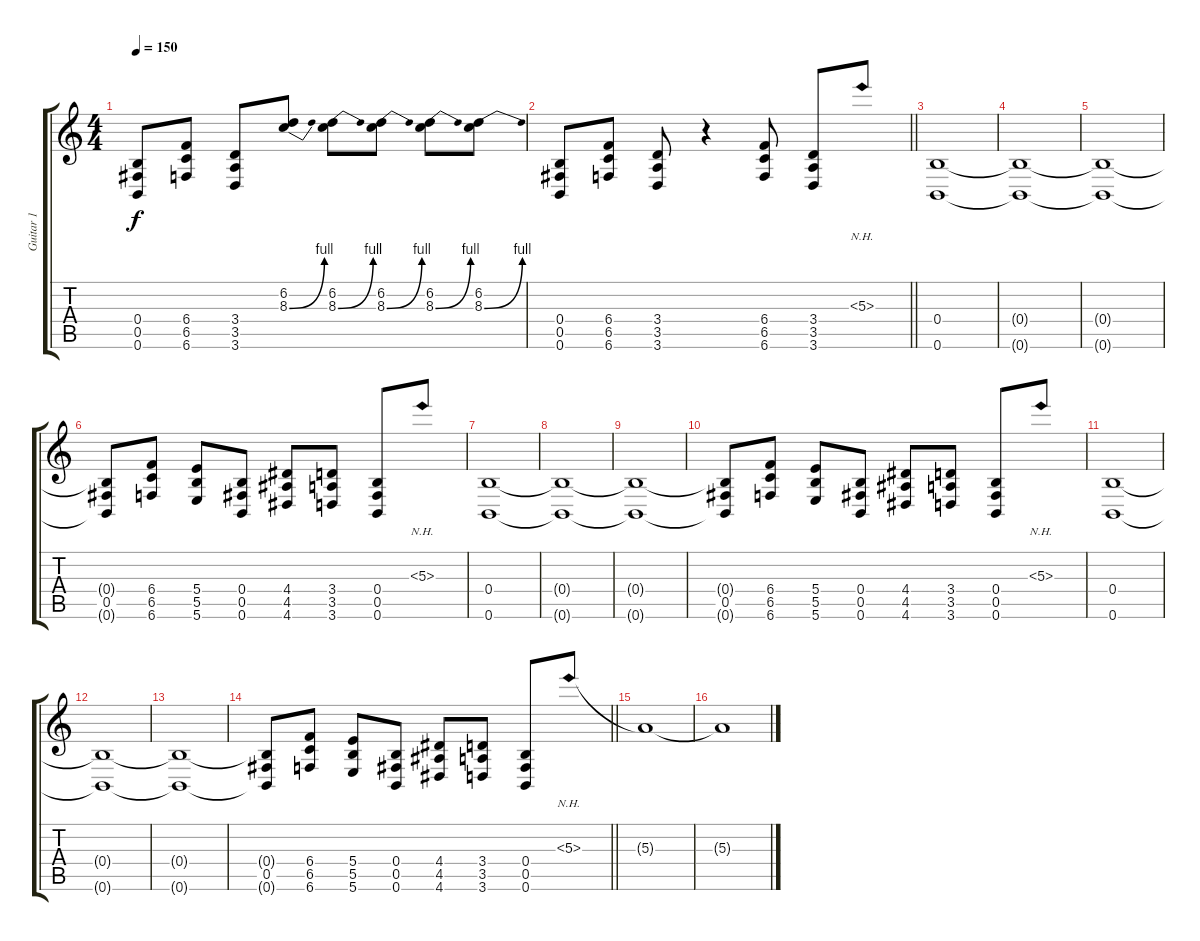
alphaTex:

\track ("Guitar 1" "Guitar 1") {instrument distortionguitar}
\staff {score tabs}
\tuning (Db4 Ab3 E3 B2 Gb2 B1) {hide}
\ts (4 4)
\tempo 150
\clef g2
\ks c
(0.4 0.5 0.6).8{dy f} (6.4 6.5 6.6).8 (3.4 3.5 3.6).8 (6.2 8.3{be (bend 0 0 60 4)}).8 (6.2 8.3{be (bend 0 0 60 4)}).8 (6.2 8.3{be (bend 0 0 60 4)}).8 (6.2 8.3{be (bend 0 0 60 4)}).8 (6.2 8.3{be (bend 0 0 60 4)}).8 |
\barLineRight lightlight
(0.4 0.5 0.6).8 (6.4 6.5 6.6).8 (3.4 3.5 3.6).8 r.4 (6.4 6.5 6.6).8 (3.4 3.5 3.6).8 5.3{nh}.8 |
\section ("" "")
(0.4 0.6).1 |
(0.4{t} 0.6{t}).1 |
(0.4{t} 0.6{t}).1 |
(0.4{t} 0.5 0.6{t}).8 (6.4 6.5 6.6).8 (5.4 5.5 5.6).8 (0.4 0.5 0.6).8 (4.4 4.5 4.6).8 (3.4 3.5 3.6).8 (0.4 0.5 0.6).8 5.3{nh}.8 |
(0.4 0.6).1 |
(0.4{t} 0.6{t}).1 |
(0.4{t} 0.6{t}).1 |
(0.4{t} 0.5 0.6{t}).8 (6.4 6.5 6.6).8 (5.4 5.5 5.6).8 (0.4 0.5 0.6).8 (4.4 4.5 4.6).8 (3.4 3.5 3.6).8 (0.4 0.5 0.6).8 5.3{nh}.8 |
(0.4 0.6).1 |
(0.4{t} 0.6{t}).1 |
(0.4{t} 0.6{t}).1 |
\barLineRight lightlight
(0.4{t} 0.5 0.6{t}).8 (6.4 6.5 6.6).8 (5.4 5.5 5.6).8 (0.4 0.5 0.6).8 (4.4 4.5 4.6).8 (3.4 3.5 3.6).8 (0.4 0.5 0.6).8 5.3{nh}.8 |
\section ("" "")
5.3{t}.1 |
5.3{t}.1
